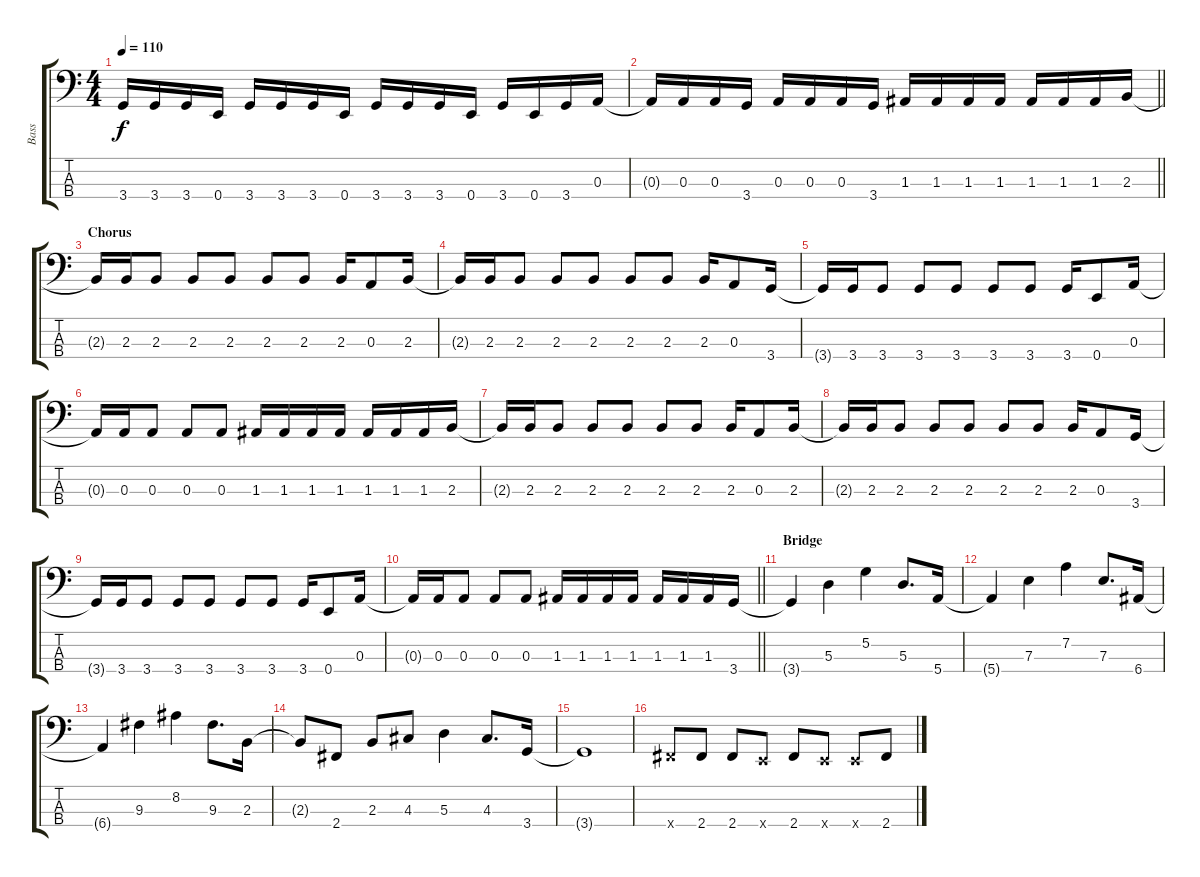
\track ("Bass" "Bass") {instrument electricbasspick}
\staff {score tabs}
\tuning (G2 D2 A1 E1) {hide}
\ts (4 4)
\tempo 110
\clef f4
\ks c
3.4{t}.16{dy f} 3.4.16 3.4.16 0.4.16 3.4.16 3.4.16 3.4.16 0.4.16 3.4.16 3.4.16 3.4.16 0.4.16 3.4.16 0.4.16 3.4.16 0.3.16 |
\barLineRight lightlight
0.3{t}.16 0.3.16 0.3.16 3.4.16 0.3.16 0.3.16 0.3.16 3.4.16 1.3.16 1.3.16 1.3.16 1.3.16 1.3.16 1.3.16 1.3.16 2.3.16 |
\section ("" "Chorus")
2.3{t}.16 2.3.16 2.3.8 2.3.8 2.3.8 2.3.8 2.3.8 2.3.16 0.3.8 2.3.16 |
2.3{t}.16 2.3.16 2.3.8 2.3.8 2.3.8 2.3.8 2.3.8 2.3.16 0.3.8 3.4.16 |
3.4{t}.16 3.4.16 3.4.8 3.4.8 3.4.8 3.4.8 3.4.8 3.4.16 0.4.8 0.3.16 |
0.3{t}.16 0.3.16 0.3.8 0.3.8 0.3.8 1.3.16 1.3.16 1.3.16 1.3.16 1.3.16 1.3.16 1.3.16 2.3.16 |
2.3{t}.16 2.3.16 2.3.8 2.3.8 2.3.8 2.3.8 2.3.8 2.3.16 0.3.8 2.3.16 |
2.3{t}.16 2.3.16 2.3.8 2.3.8 2.3.8 2.3.8 2.3.8 2.3.16 0.3.8 3.4.16 |
3.4{t}.16 3.4.16 3.4.8 3.4.8 3.4.8 3.4.8 3.4.8 3.4.16 0.4.8 0.3.16 |
\barLineRight lightlight
0.3{t}.16 0.3.16 0.3.8 0.3.8 0.3.8 1.3.16 1.3.16 1.3.16 1.3.16 1.3.16 1.3.16 1.3.16 3.4.16 |
\section ("" "Bridge")
3.4{t}.4 5.3.4 5.2.4 5.3.8{d} 5.4.16 |
5.4{t}.4 7.3.4 7.2.4 7.3.8{d} 6.4.16 |
6.4{t}.4 9.3.4 8.2.4 9.3.8{d} 2.3.16 |
2.3{t}.8 2.4.8 2.3.8 4.3.8 5.3.4 4.3.8{d} 3.4.16 |
3.4{t}.1 |
2.4{x}.8 2.4.8 2.4.8 0.4{x}.8 2.4.8 0.4{x}.8 0.4{x}.8 2.4.8
